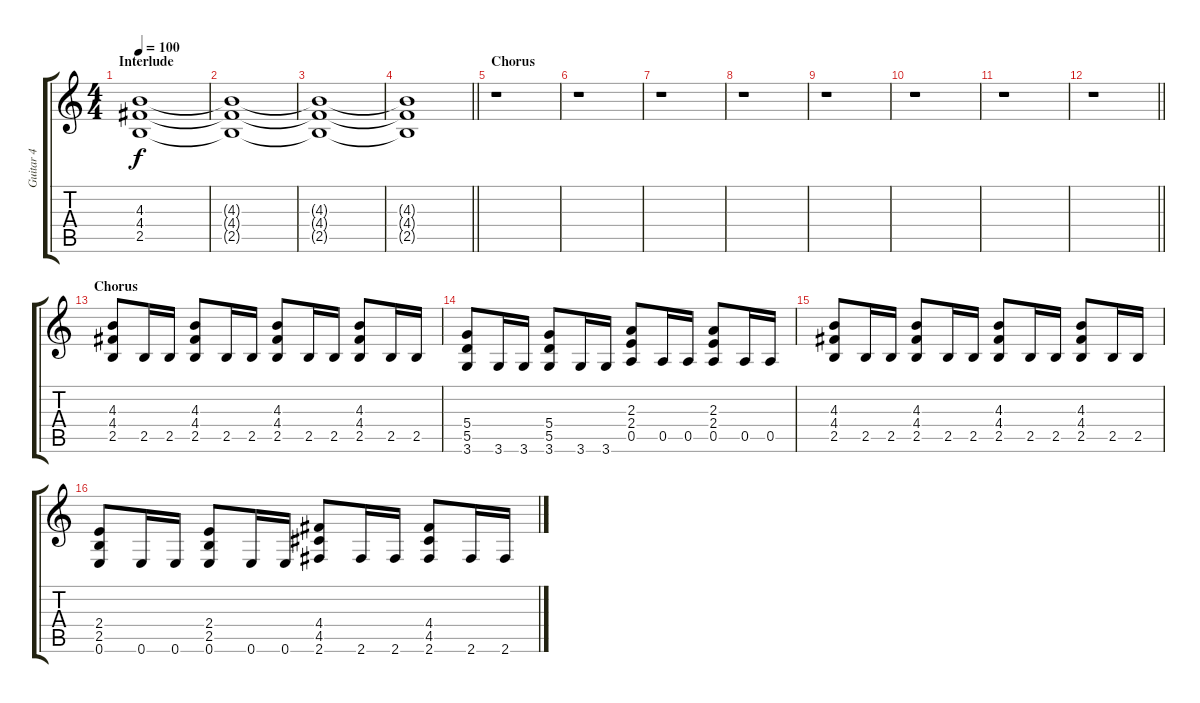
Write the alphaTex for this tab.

\track ("Guitar 4" "Guitar 4") {instrument distortionguitar}
\staff {score tabs}
\tuning (E4 B3 G3 D3 A2 E2) {hide}
\ts (4 4)
\section ("" "Interlude")
\tempo 100
\clef g2
\ks c
(4.3 4.4 2.5).1{dy f volume 6} |
(4.3{t} 4.4{t} 2.5{t}).1 |
(4.3{t} 4.4{t} 2.5{t}).1 |
\barLineRight lightlight
(4.3{t} 4.4{t} 2.5{t}).1 |
\section ("" "Chorus")
r.1 |
r.1 |
r.1 |
r.1 |
r.1 |
r.1 |
r.1 |
\barLineRight lightlight
r.1 |
\section ("" "Chorus")
(4.3 4.4 2.5).8 2.5.16 2.5.16 (4.3 4.4 2.5).8 2.5.16 2.5.16 (4.3 4.4 2.5).8 2.5.16 2.5.16 (4.3 4.4 2.5).8 2.5.16 2.5.16 |
(5.4 5.5 3.6).8 3.6.16 3.6.16 (5.4 5.5 3.6).8 3.6.16 3.6.16 (2.3 2.4 0.5).8 0.5.16 0.5.16 (2.3 2.4 0.5).8 0.5.16 0.5.16 |
(4.3 4.4 2.5).8 2.5.16 2.5.16 (4.3 4.4 2.5).8 2.5.16 2.5.16 (4.3 4.4 2.5).8 2.5.16 2.5.16 (4.3 4.4 2.5).8 2.5.16 2.5.16 |
(2.4 2.5 0.6).8 0.6.16 0.6.16 (2.4 2.5 0.6).8 0.6.16 0.6.16 (4.4 4.5 2.6).8 2.6.16 2.6.16 (4.4 4.5 2.6).8 2.6.16 2.6.16
